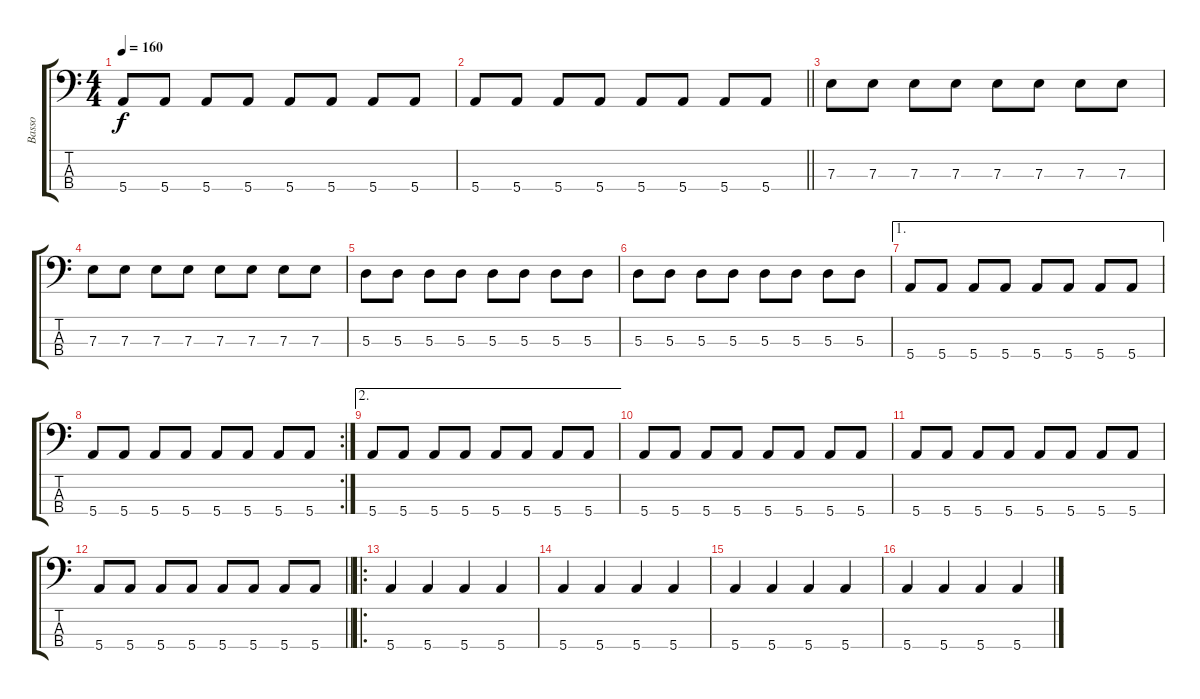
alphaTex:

\track ("Basso" "Basso") {instrument electricbassfinger}
\staff {score tabs}
\tuning (G2 D2 A1 E1) {hide}
\ts (4 4)
\tempo 160
\clef f4
\ks c
5.4.8{dy f} 5.4.8 5.4.8 5.4.8 5.4.8 5.4.8 5.4.8 5.4.8 |
\barLineRight lightlight
5.4.8 5.4.8 5.4.8 5.4.8 5.4.8 5.4.8 5.4.8 5.4.8 |
7.3.8 7.3.8 7.3.8 7.3.8 7.3.8 7.3.8 7.3.8 7.3.8 |
7.3.8 7.3.8 7.3.8 7.3.8 7.3.8 7.3.8 7.3.8 7.3.8 |
5.3.8 5.3.8 5.3.8 5.3.8 5.3.8 5.3.8 5.3.8 5.3.8 |
5.3.8 5.3.8 5.3.8 5.3.8 5.3.8 5.3.8 5.3.8 5.3.8 |
\ae 1
5.4.8 5.4.8 5.4.8 5.4.8 5.4.8 5.4.8 5.4.8 5.4.8 |
\rc 2
5.4.8 5.4.8 5.4.8 5.4.8 5.4.8 5.4.8 5.4.8 5.4.8 |
\ae 2
5.4.8 5.4.8 5.4.8 5.4.8 5.4.8 5.4.8 5.4.8 5.4.8 |
5.4.8 5.4.8 5.4.8 5.4.8 5.4.8 5.4.8 5.4.8 5.4.8 |
5.4.8 5.4.8 5.4.8 5.4.8 5.4.8 5.4.8 5.4.8 5.4.8 |
\barLineRight lightlight
5.4.8 5.4.8 5.4.8 5.4.8 5.4.8 5.4.8 5.4.8 5.4.8 |
\ro
5.4.4 5.4.4 5.4.4 5.4.4 |
5.4.4 5.4.4 5.4.4 5.4.4 |
5.4.4 5.4.4 5.4.4 5.4.4 |
5.4.4 5.4.4 5.4.4 5.4.4
